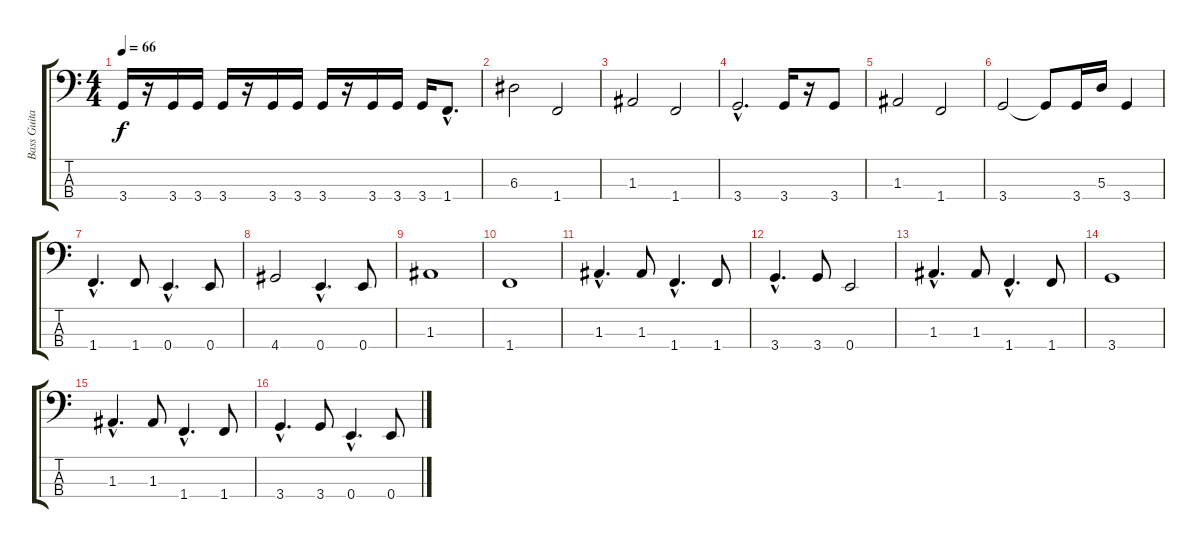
\track ("Bass Guitar" "Bass Guita") {instrument electricbassfinger}
\staff {score tabs}
\tuning (G2 D2 A1 E1) {hide}
\ts (4 4)
\tempo 66
\clef f4
\ks c
3.4.16{dy f} r.16 3.4.16 3.4.16 3.4.16 r.16 3.4.16 3.4.16 3.4.16 r.16 3.4.16 3.4.16 3.4.16 1.4{hac}.8{d} |
6.3.2 1.4.2 |
1.3.2 1.4.2 |
3.4{hac}.2{d} 3.4.16 r.16 3.4.8 |
1.3.2 1.4.2 |
3.4.2 3.4{t}.8 3.4.16 5.3.16 3.4.4 |
1.4{hac}.4{d} 1.4.8 0.4{hac}.4{d} 0.4.8 |
4.4.2 0.4{hac}.4{d} 0.4.8 |
1.3.1 |
1.4.1 |
1.3{hac}.4{d} 1.3.8 1.4{hac}.4{d} 1.4.8 |
3.4{hac}.4{d} 3.4.8 0.4.2 |
1.3{hac}.4{d} 1.3.8 1.4{hac}.4{d} 1.4.8 |
3.4.1 |
1.3{hac}.4{d} 1.3.8 1.4{hac}.4{d} 1.4.8 |
3.4{hac}.4{d} 3.4.8 0.4{hac}.4{d} 0.4.8
